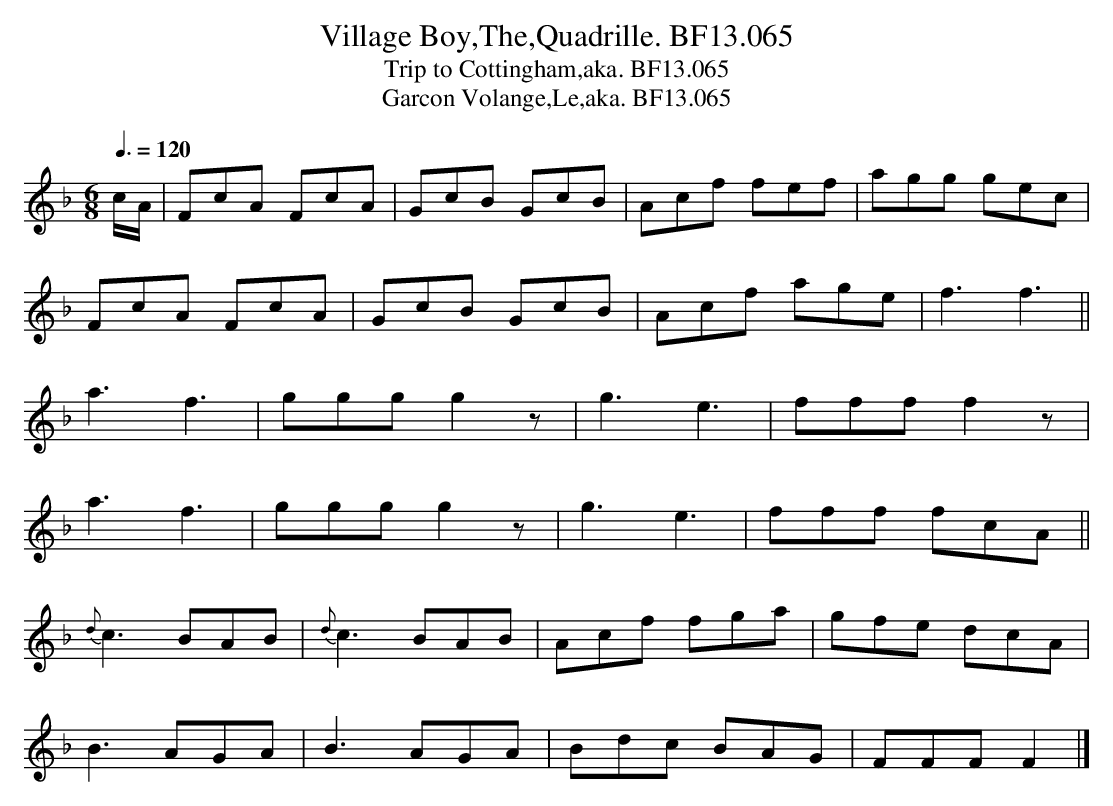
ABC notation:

X:1
T:Village Boy,The,Quadrille. BF13.065
T:Trip to Cottingham,aka. BF13.065
T:Garcon Volange,Le,aka. BF13.065
M:6/8
L:1/8
Q:3/8=120
K:F
c/A/|FcA FcA|GcB GcB|Acf fef|agg gec|
FcA FcA|GcB GcB|Acf age|f3f3||
a3f3|gggg2z|g3e3|ffff2z|
a3f3|gggg2z|g3e3|fff fcA||
{d}c3BAB|{d}c3BAB|Acf fga|gfe dcA|
B3AGA|B3AGA|Bdc BAG|FFFF2|]
